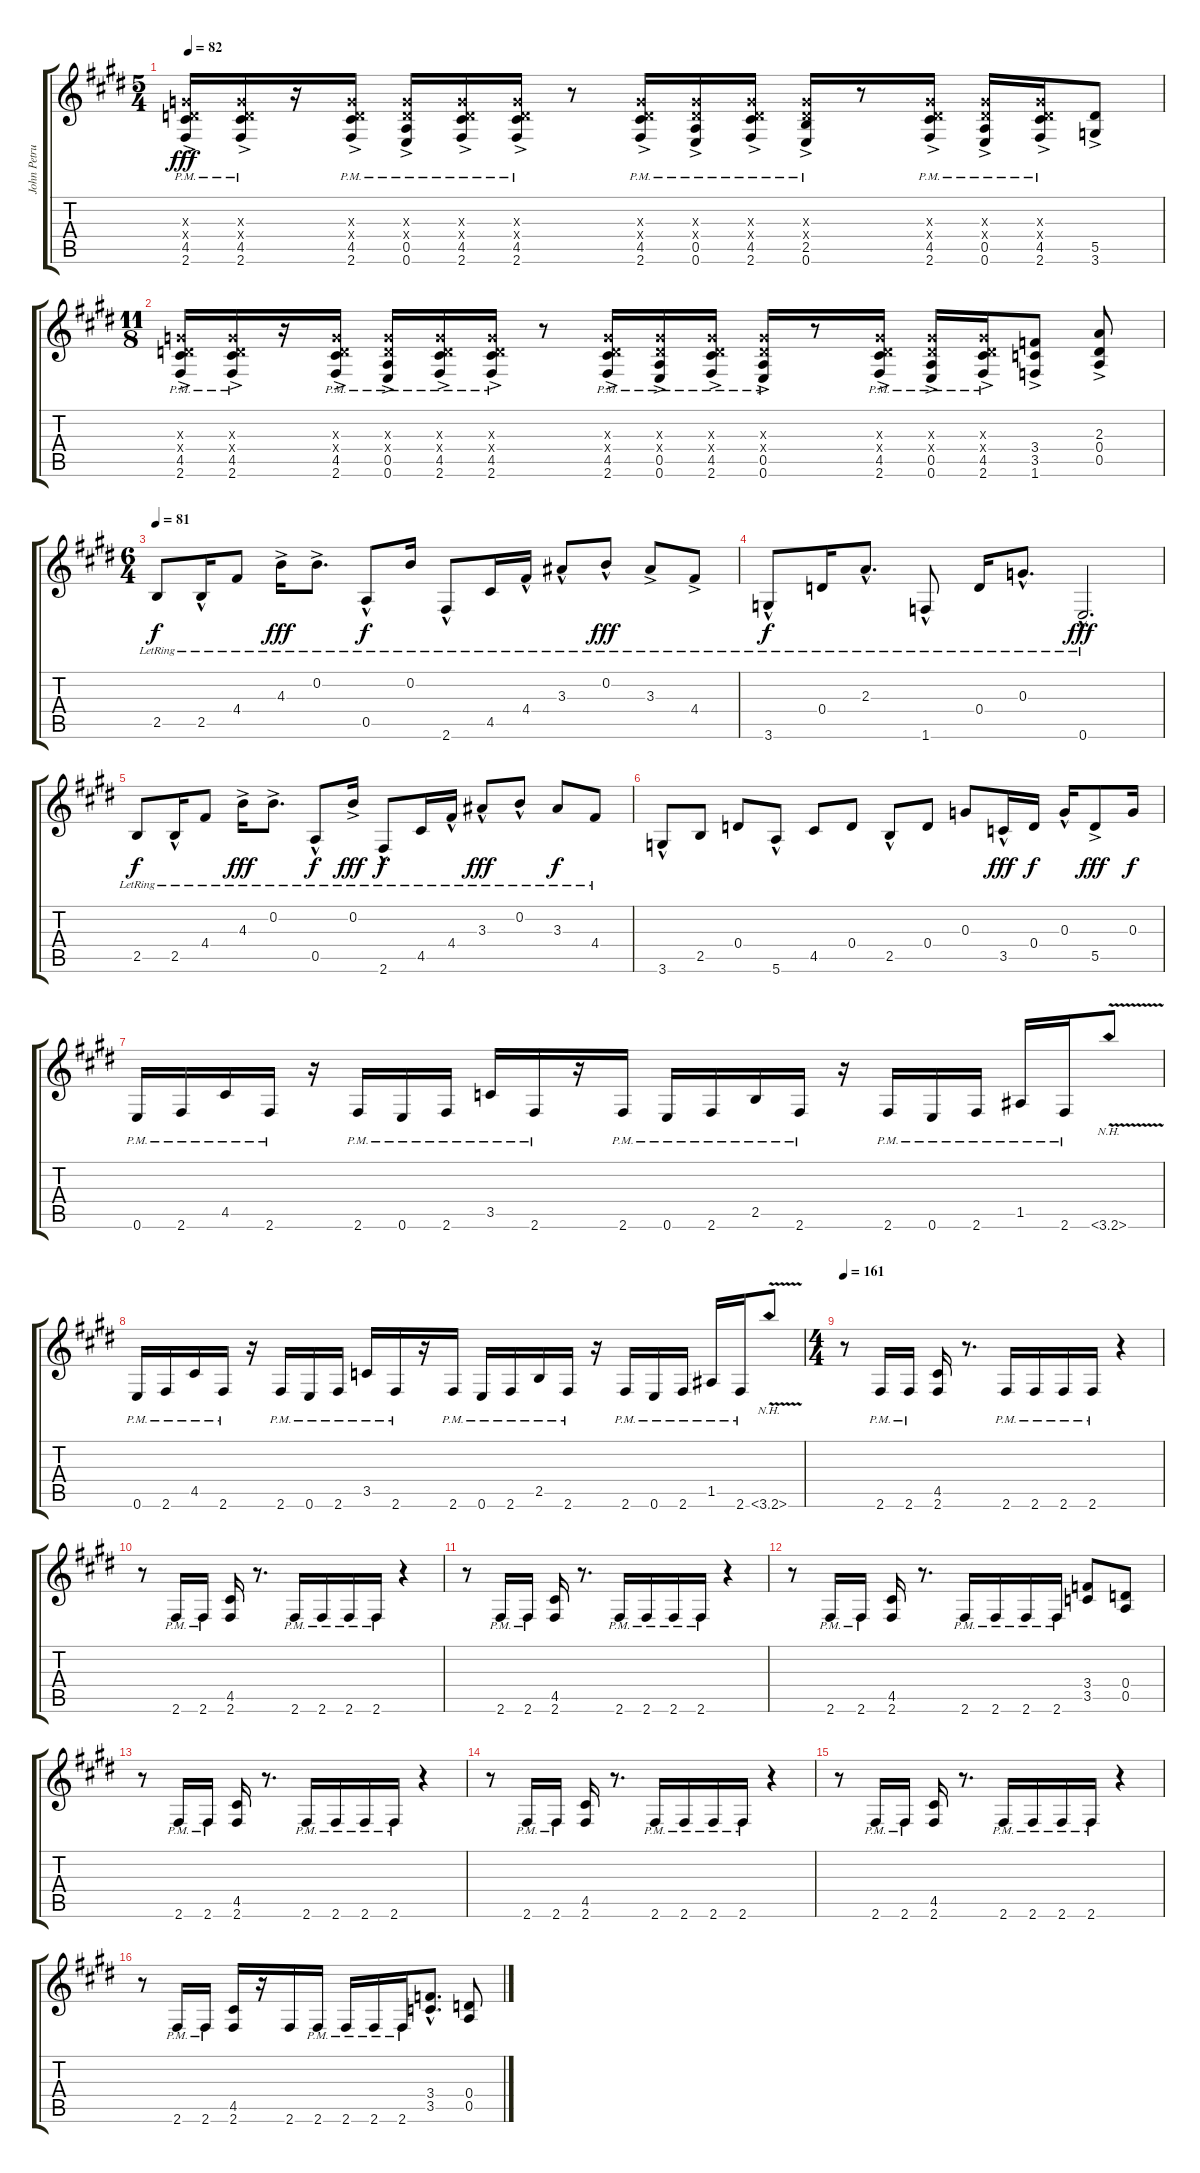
\track ("John Petrucci" "John Petru") {instrument overdrivenguitar}
\staff {score tabs}
\tuning (E4 B3 G3 D3 A2 E2) {hide}
\ts (5 4)
\tempo 82
\clef g2
\ks e
(0.3{ac x} 0.4{ac x} 4.5{pm} 2.6{ac pm}).16{dy fff} (0.3{ac x} 0.4{ac x} 4.5{pm} 2.6{ac pm}).16 r.16 (0.3{ac x} 0.4{ac x} 4.5{pm} 2.6{ac pm}).16 (0.3{ac x} 0.4{ac x} 0.5{pm} 0.6{ac pm}).16 (0.3{ac x} 0.4{ac x} 4.5{pm} 2.6{ac pm}).16 (0.3{ac x} 0.4{ac x} 4.5{pm} 2.6{ac pm}).16 r.8 (0.3{ac x} 0.4{ac x} 4.5{pm} 2.6{ac pm}).16 (0.3{ac x} 0.4{ac x} 0.5{pm} 0.6{ac pm}).16 (0.3{ac x} 0.4{ac x} 4.5{pm} 2.6{ac pm}).16 (0.3{ac x} 0.4{ac x} 2.5{pm} 0.6{ac pm}).16 r.8 (0.3{ac x} 0.4{ac x} 4.5{pm} 2.6{ac pm}).16 (0.3{ac x} 0.4{ac x} 0.5{pm} 0.6{ac pm}).16 (0.3{ac x} 0.4{ac x} 4.5{pm} 2.6{ac pm}).16 (5.5 3.6{ac}).8 |
\ts (11 8)
(0.3{ac x} 0.4{ac x} 4.5{pm} 2.6{ac pm}).16 (0.3{ac x} 0.4{ac x} 4.5{pm} 2.6{ac pm}).16 r.16 (0.3{ac x} 0.4{ac x} 4.5{pm} 2.6{ac pm}).16 (0.3{ac x} 0.4{ac x} 0.5{pm} 0.6{ac pm}).16 (0.3{ac x} 0.4{ac x} 4.5{pm} 2.6{ac pm}).16 (0.3{ac x} 0.4{ac x} 4.5{pm} 2.6{ac pm}).16 r.8 (0.3{ac x} 0.4{ac x} 4.5{pm} 2.6{ac pm}).16 (0.3{ac x} 0.4{ac x} 0.5{pm} 0.6{ac pm}).16 (0.3{ac x} 0.4{ac x} 4.5{pm} 2.6{ac pm}).16 (0.3{ac x} 0.4{ac x} 0.5{pm} 0.6{ac pm}).16 r.8 (0.3{ac x} 0.4{x} 4.5{pm} 2.6{ac pm}).16 (0.3{ac x} 0.4{x} 0.5{pm} 0.6{ac pm}).16 (0.3{ac x} 0.4{x} 4.5{pm} 2.6{ac pm}).16 (3.4 3.5 1.6{ac}).8 (2.3 0.4{ac} 0.5).8 |
\ts (6 4)
\tempo 81
2.5{lr}.8{dy f volume 12 balance 6 instrument acousticguitarsteel} 2.5{hac lr}.16 4.4{lr}.8 4.3{ac lr}.16{dy fff} 0.2{ac lr}.8{d} 0.5{hac lr}.8{dy f} 0.2{lr}.16 2.6{hac lr}.8 4.5{lr}.16 4.4{hac lr}.16 3.3{hac lr}.8 0.2{hac lr}.8{dy fff} 3.3{ac lr}.8 4.4{ac lr}.8 |
3.6{hac lr}.8{dy f} 0.4{lr}.16 2.3{hac lr}.8{d} 1.6{hac lr}.8 0.4{lr}.16 0.3{hac lr}.8{d} 0.6{hac lr}.2{d dy fff} |
2.5{lr}.8{dy f} 2.5{hac lr}.16 4.4{lr}.8 4.3{ac lr}.16{dy fff} 0.2{ac lr}.8{d} 0.5{hac lr}.8{dy f} 0.2{ac lr}.16{dy fff} 2.6{hac lr}.8{dy f} 4.5{lr}.16 4.4{hac lr}.16 3.3{hac lr}.8{dy fff} 0.2{hac lr}.8 3.3{lr}.8{dy f} 4.4{lr}.8 |
3.6{hac}.8 2.5.8 0.4.8 5.6{hac}.8 4.5.8 0.4.8 2.5{hac}.8 0.4.8 0.3.8 3.5{hac}.16{dy fff} 0.4.16{dy f} 0.3{hac}.16 5.5{ac}.8{dy fff} 0.3.16{dy f} |
0.6{pm}.16{volume 14 instrument overdrivenguitar} 2.6{pm}.16 4.5{pm}.16 2.6{pm}.16 r.16 2.6{pm}.16 0.6{pm}.16 2.6{pm}.16 3.5{pm}.16 2.6{pm}.16 r.16 2.6{pm}.16 0.6{pm}.16 2.6{pm}.16 2.5{pm}.16 2.6{pm}.16 r.16 2.6{pm}.16 0.6{pm}.16 2.6{pm}.16 1.5{pm}.16 2.6{pm}.16 3.6{nh v}.8 |
0.6{pm}.16 2.6{pm}.16 4.5{pm}.16 2.6{pm}.16 r.16 2.6{pm}.16 0.6{pm}.16 2.6{pm}.16 3.5{pm}.16 2.6{pm}.16 r.16 2.6{pm}.16 0.6{pm}.16 2.6{pm}.16 2.5{pm}.16 2.6{pm}.16 r.16 2.6{pm}.16 0.6{pm}.16 2.6{pm}.16 1.5{pm}.16 2.6{pm}.16 3.6{nh v}.8 |
\ts (4 4)
\tempo 161
r.8 2.6{pm}.16 2.6{pm}.16 (4.5 2.6).16 r.8{d} 2.6{pm}.16 2.6{pm}.16 2.6{pm}.16 2.6{pm}.16 r.4 |
r.8 2.6{pm}.16 2.6{pm}.16 (4.5 2.6).16 r.8{d} 2.6{pm}.16 2.6{pm}.16 2.6{pm}.16 2.6{pm}.16 r.4 |
r.8 2.6{pm}.16 2.6{pm}.16 (4.5 2.6).16 r.8{d} 2.6{pm}.16 2.6{pm}.16 2.6{pm}.16 2.6{pm}.16 r.4 |
r.8 2.6{pm}.16 2.6{pm}.16 (4.5 2.6).16 r.8{d} 2.6{pm}.16 2.6{pm}.16 2.6{pm}.16 2.6{pm}.16 (3.4 3.5).8 (0.4 0.5).8 |
r.8 2.6{pm}.16 2.6{pm}.16 (4.5 2.6).16 r.8{d} 2.6{pm}.16 2.6{pm}.16 2.6{pm}.16 2.6{pm}.16 r.4 |
r.8 2.6{pm}.16 2.6{pm}.16 (4.5 2.6).16 r.8{d} 2.6{pm}.16 2.6{pm}.16 2.6{pm}.16 2.6{pm}.16 r.4 |
r.8 2.6{pm}.16 2.6{pm}.16 (4.5 2.6).16 r.8{d} 2.6{pm}.16 2.6{pm}.16 2.6{pm}.16 2.6{pm}.16 r.4 |
r.8 2.6{pm}.16 2.6{pm}.16 (4.5 2.6).16 r.16 2.6.16 2.6{pm}.16 2.6{pm}.16 2.6{pm}.16 2.6{pm}.16 (3.4{hac} 3.5{hac}).8{d} (0.4 0.5).8
